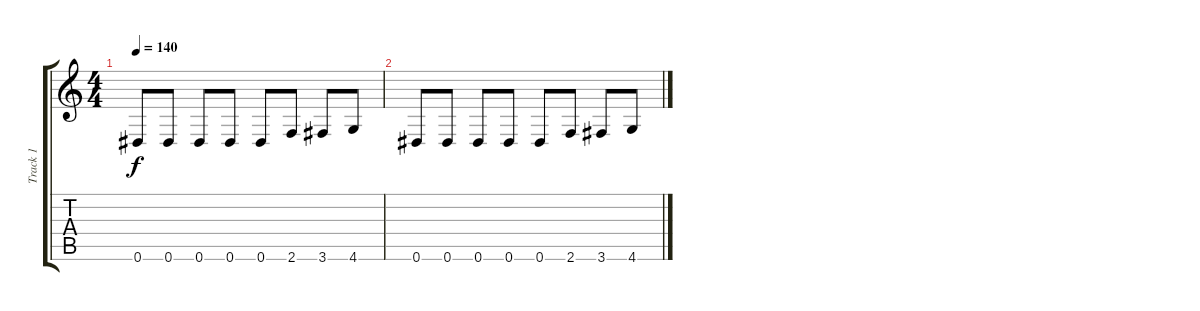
\track ("Track 1" "Track 1") {instrument electricguitarclean}
\staff {score tabs}
\tuning (Eb4 Bb3 Gb3 Db3 Ab2 Eb2) {hide}
\ts (4 4)
\tempo 140
\clef g2
\ks c
0.6.8{dy f} 0.6.8 0.6.8 0.6.8 0.6.8 2.6.8 3.6.8 4.6.8 |
0.6.8 0.6.8 0.6.8 0.6.8 0.6.8 2.6.8 3.6.8 4.6.8
